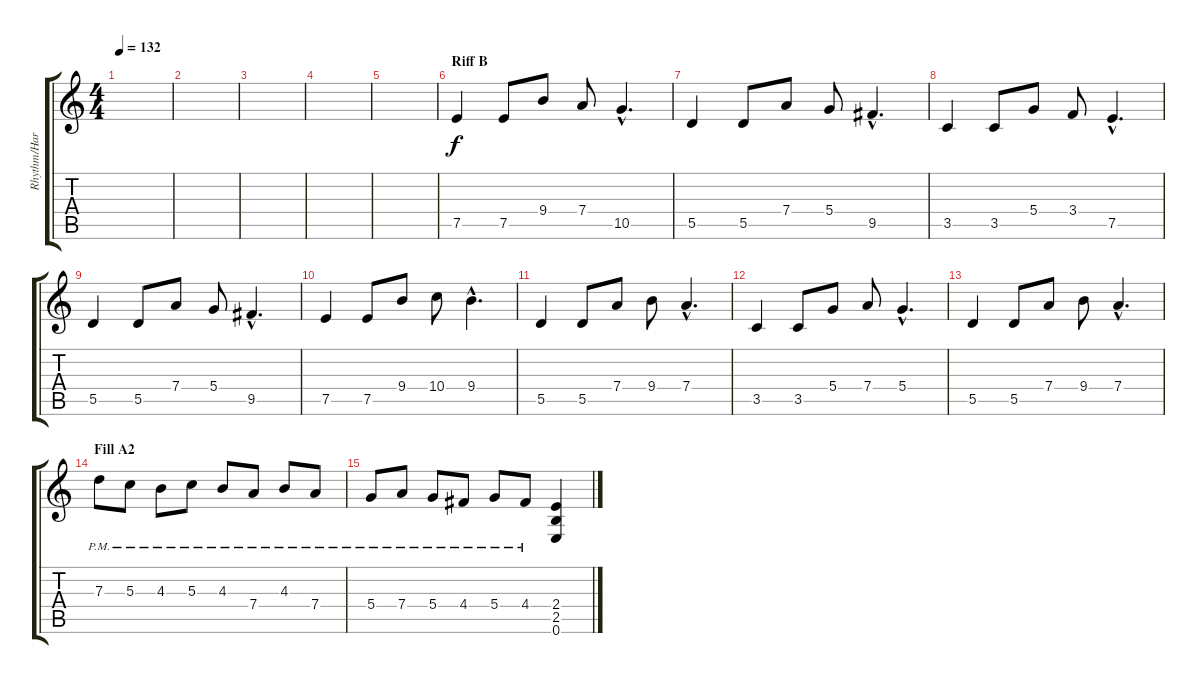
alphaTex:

\track ("Rhythm/Harmony Guitar(s)" "Rhythm/Har") {instrument overdrivenguitar}
\staff {score tabs}
\tuning (E4 B3 G3 D3 A2 E2) {hide}
\ts (4 4)
\tempo 132
\clef g2
\ks c
|
|
|
|
|
\section ("" "Riff B")
7.5.4 7.5.8 9.4.8 7.4.8 10.5{hac}.4{d} |
5.5.4 5.5.8 7.4.8 5.4.8 9.5{hac}.4{d} |
3.5.4 3.5.8 5.4.8 3.4.8 7.5{hac}.4{d} |
5.5.4 5.5.8 7.4.8 5.4.8 9.5{hac}.4{d} |
7.5.4 7.5.8 9.4.8 10.4.8 9.4{hac}.4{d} |
5.5.4 5.5.8 7.4.8 9.4.8 7.4{hac}.4{d} |
3.5.4 3.5.8 5.4.8 7.4.8 5.4{hac}.4{d} |
5.5.4 5.5.8 7.4.8 9.4.8 7.4{hac}.4{d} |
\section ("" "Fill A2")
7.3{pm}.8 5.3{pm}.8 4.3{pm}.8 5.3{pm}.8 4.3{pm}.8 7.4{pm}.8 4.3{pm}.8 7.4{pm}.8 |
5.4{pm}.8 7.4{pm}.8 5.4{pm}.8 4.4{pm}.8 5.4{pm}.8 4.4{pm}.8 (2.4 2.5 0.6).4
